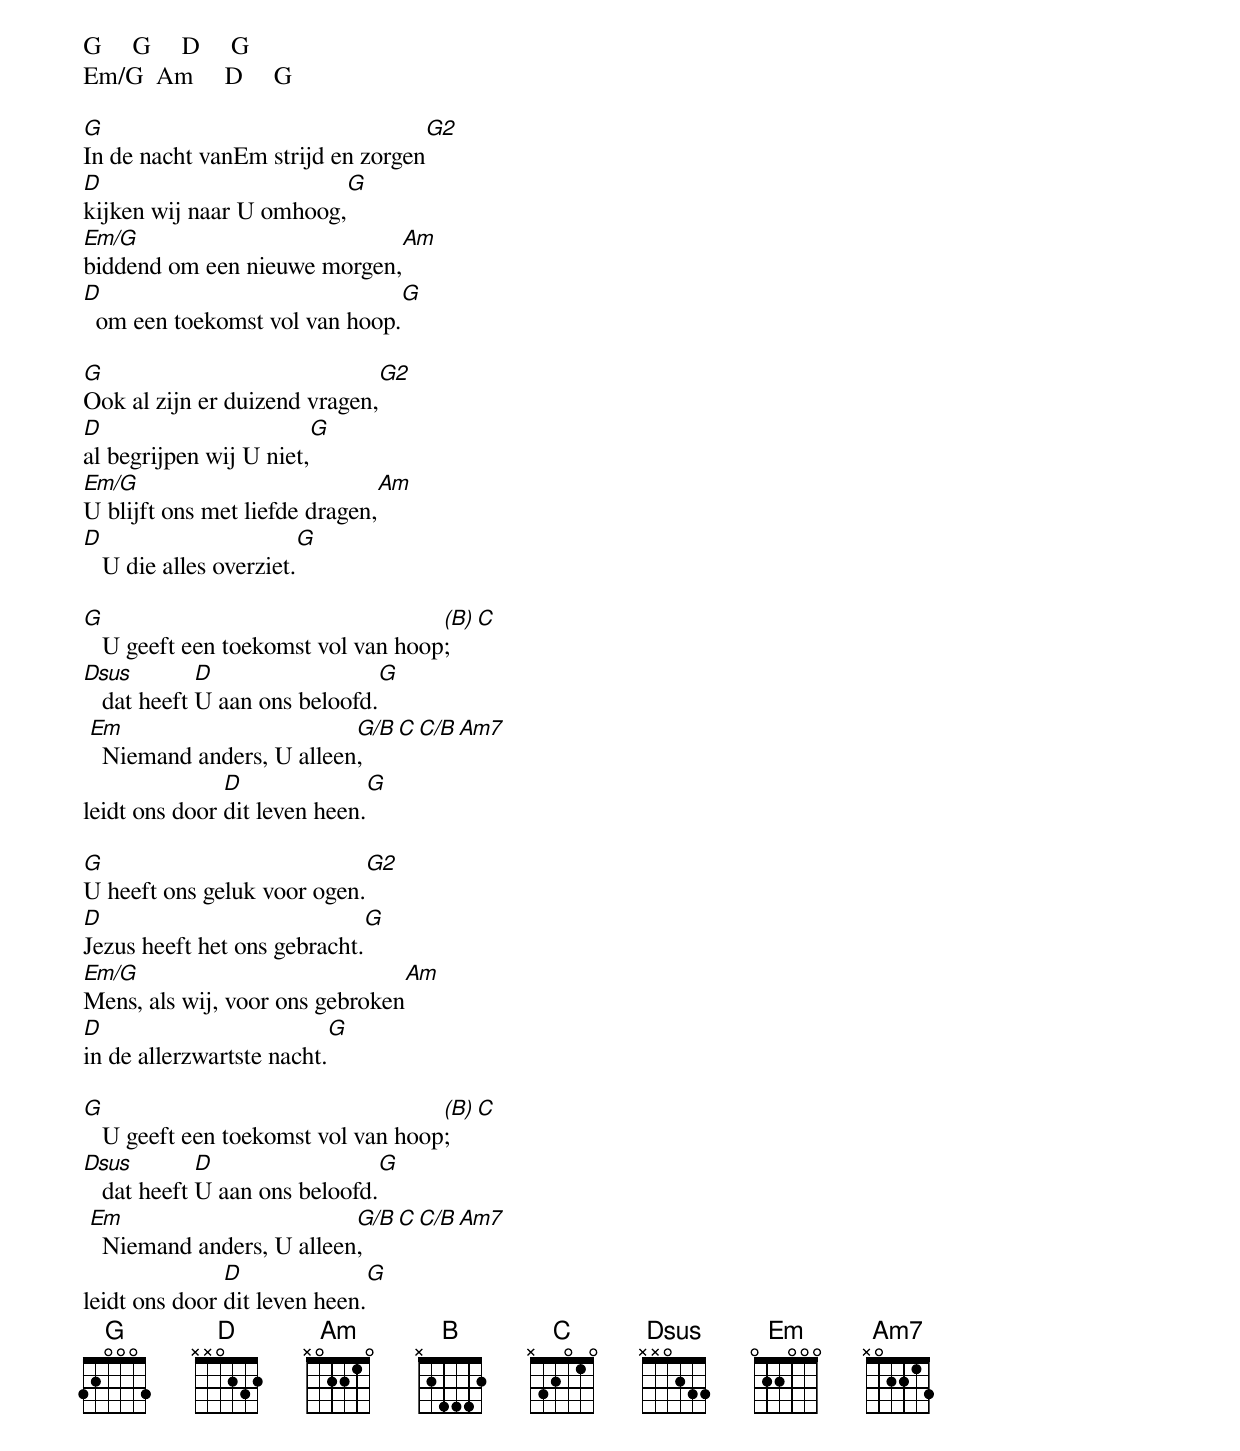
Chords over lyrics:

G     G     D     G
Em/G  Am     D     G

G                                     G2
In de nacht vanEm strijd en zorgen
D                               G
kijken wij naar U omhoog,
Em/G                             Am
biddend om een nieuwe morgen,
D                                          G
  om een toekomst vol van hoop.

G                                     G2
Ook al zijn er duizend vragen,
D                               G
al begrijpen wij U niet,
Em/G                             Am
U blijft ons met liefde dragen,
D                           G
   U die alles overziet.

G                                   (B)        C
   U geeft een toekomst vol van hoop;
Dsus         D                    G
   dat heeft U aan ons beloofd.
 Em                        G/B  C  C/B Am7
   Niemand anders, U alleen,
               D                    G
leidt ons door dit leven heen.

G                                     G2
U heeft ons geluk voor ogen.
D                               G
Jezus heeft het ons gebracht.
Em/G                             Am
Mens, als wij, voor ons gebroken
D                           G
in de allerzwartste nacht.

G                                   (B)        C
   U geeft een toekomst vol van hoop;
Dsus         D                    G
   dat heeft U aan ons beloofd.
 Em                        G/B  C  C/B Am7
   Niemand anders, U alleen,
               D                    G
leidt ons door dit leven heen.
